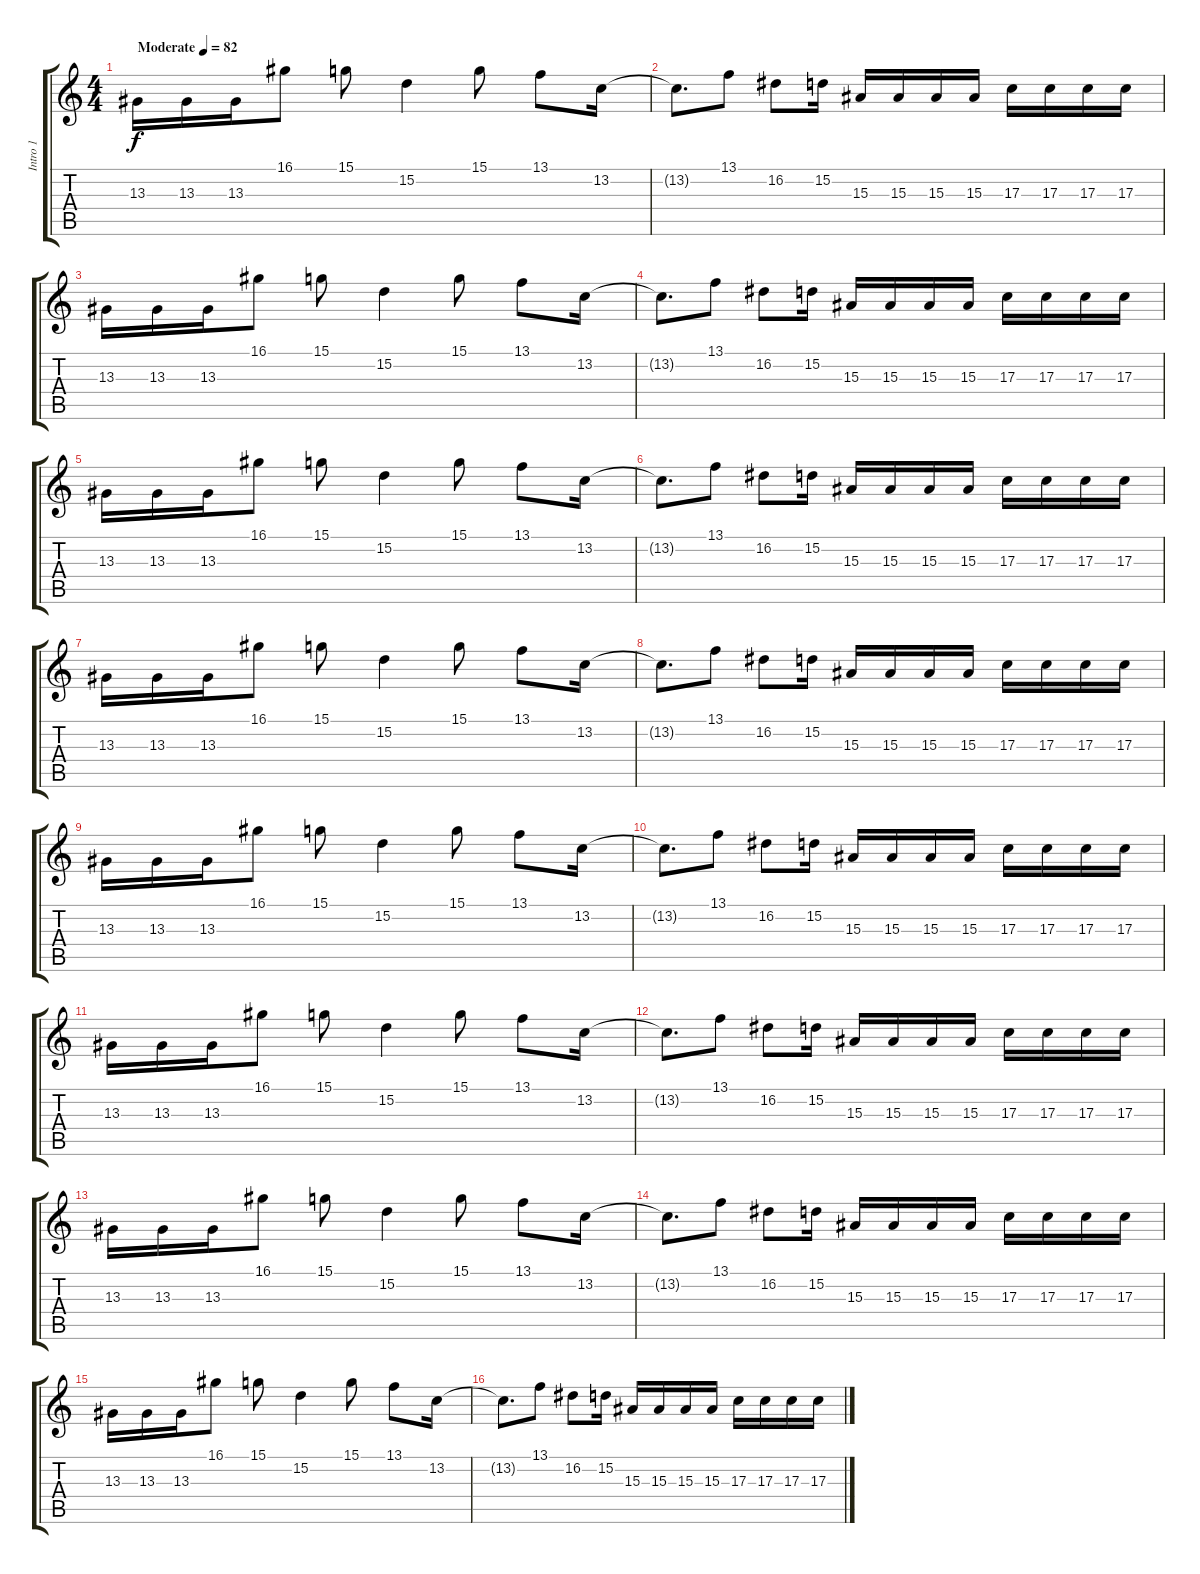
\track ("Intro 1" "Intro 1") {instrument vibraphone}
\staff {score tabs}
\tuning (E4 B3 G3 D3 A2 E2) {hide}
\ts (4 4)
\tempo (82 "Moderate")
\clef g2
\ks c
13.3.16{dy f instrument vibraphone} 13.3.16 13.3.16 16.1.8 15.1.8 15.2.4 15.1.8 13.1.8 13.2.16 |
13.2{t}.8{d} 13.1.8 16.2.8 15.2.16 15.3.16 15.3.16 15.3.16 15.3.16 17.3.16 17.3.16 17.3.16 17.3.16 |
13.3.16 13.3.16 13.3.16 16.1.8 15.1.8 15.2.4 15.1.8 13.1.8 13.2.16 |
13.2{t}.8{d} 13.1.8 16.2.8 15.2.16 15.3.16 15.3.16 15.3.16 15.3.16 17.3.16 17.3.16 17.3.16 17.3.16 |
13.3.16 13.3.16 13.3.16 16.1.8 15.1.8 15.2.4 15.1.8 13.1.8 13.2.16 |
13.2{t}.8{d} 13.1.8 16.2.8 15.2.16 15.3.16 15.3.16 15.3.16 15.3.16 17.3.16 17.3.16 17.3.16 17.3.16 |
13.3.16 13.3.16 13.3.16 16.1.8 15.1.8 15.2.4 15.1.8 13.1.8 13.2.16 |
13.2{t}.8{d} 13.1.8 16.2.8 15.2.16 15.3.16 15.3.16 15.3.16 15.3.16 17.3.16 17.3.16 17.3.16 17.3.16 |
13.3.16 13.3.16 13.3.16 16.1.8 15.1.8 15.2.4 15.1.8 13.1.8 13.2.16 |
13.2{t}.8{d} 13.1.8 16.2.8 15.2.16 15.3.16 15.3.16 15.3.16 15.3.16 17.3.16 17.3.16 17.3.16 17.3.16 |
13.3.16 13.3.16 13.3.16 16.1.8 15.1.8 15.2.4 15.1.8 13.1.8 13.2.16 |
13.2{t}.8{d} 13.1.8 16.2.8 15.2.16 15.3.16 15.3.16 15.3.16 15.3.16 17.3.16 17.3.16 17.3.16 17.3.16 |
13.3.16 13.3.16 13.3.16 16.1.8 15.1.8 15.2.4 15.1.8 13.1.8 13.2.16 |
13.2{t}.8{d} 13.1.8 16.2.8 15.2.16 15.3.16 15.3.16 15.3.16 15.3.16 17.3.16 17.3.16 17.3.16 17.3.16 |
13.3.16 13.3.16 13.3.16 16.1.8 15.1.8 15.2.4 15.1.8 13.1.8 13.2.16 |
13.2{t}.8{d} 13.1.8 16.2.8 15.2.16 15.3.16 15.3.16 15.3.16 15.3.16 17.3.16 17.3.16 17.3.16 17.3.16
